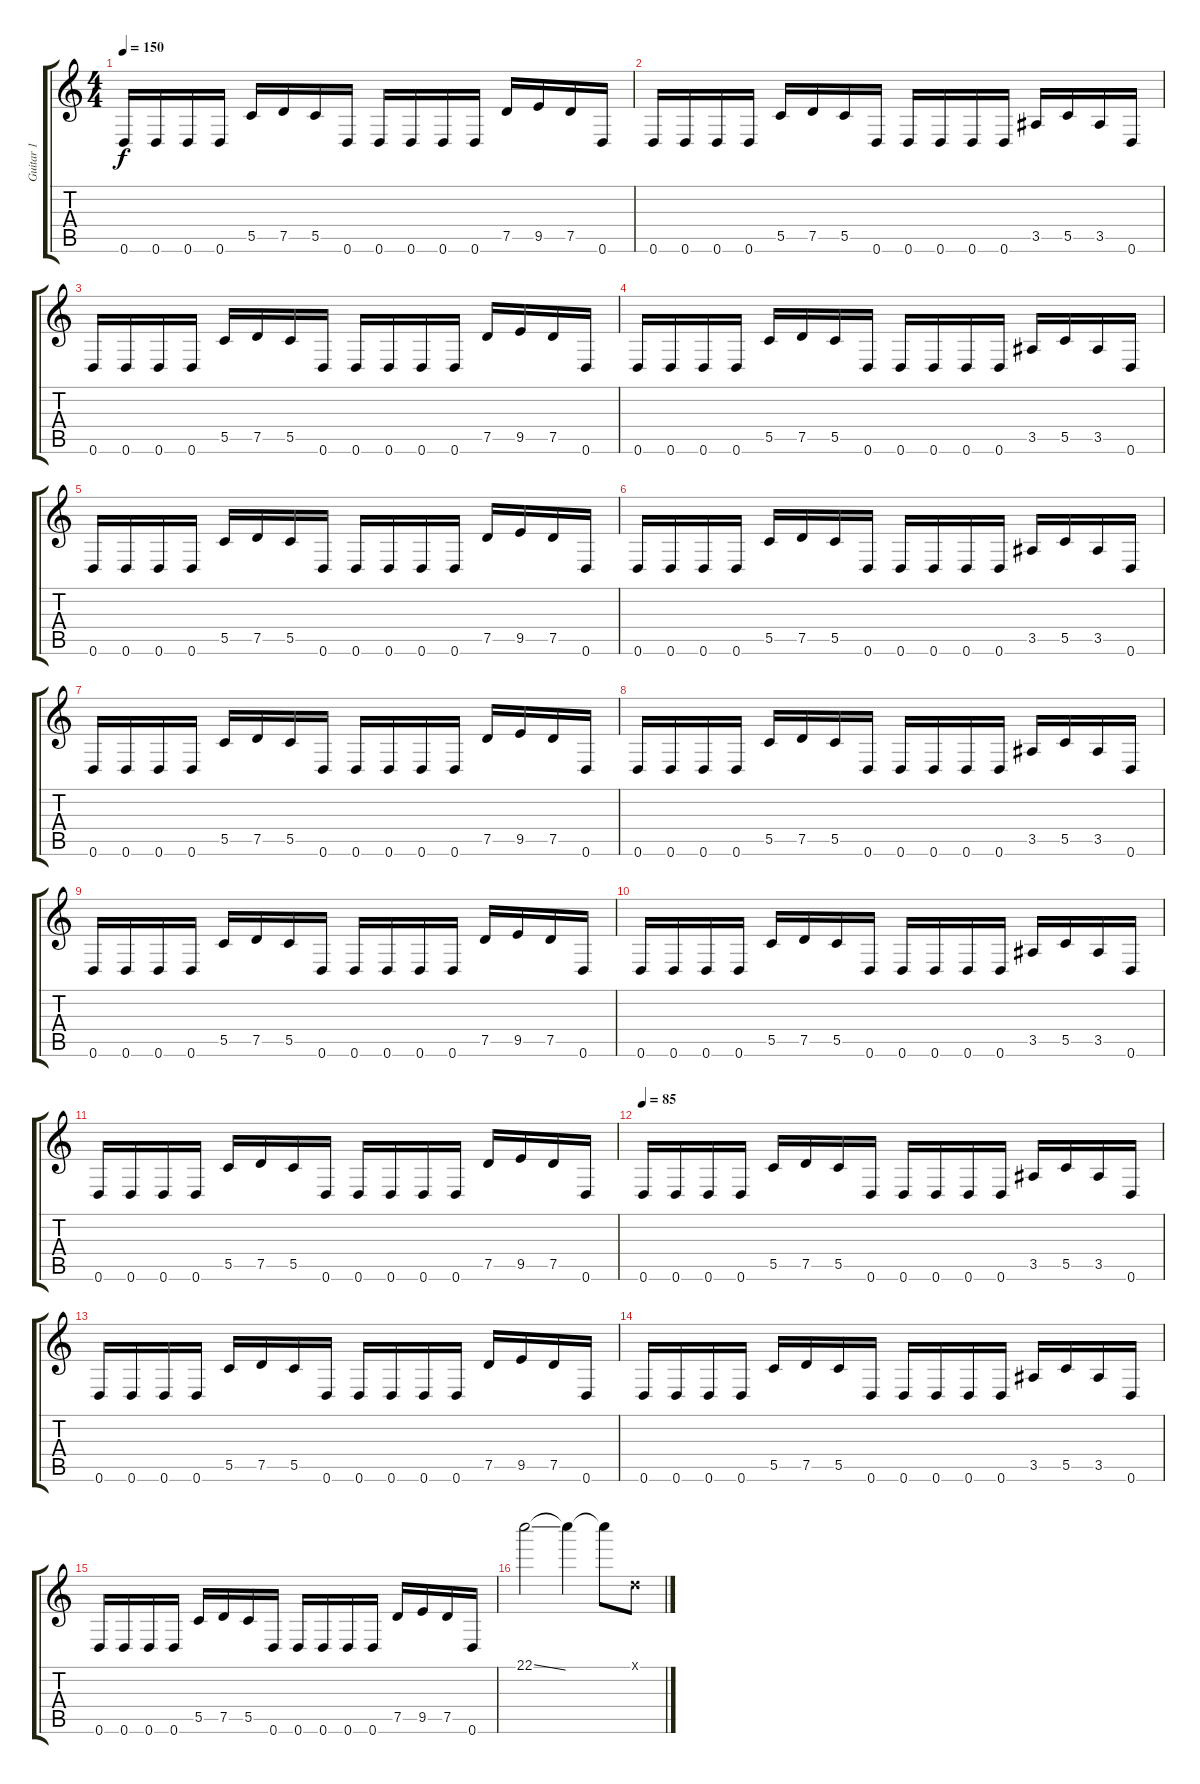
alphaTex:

\track ("Guitar 1" "Guitar 1") {instrument distortionguitar}
\staff {score tabs}
\tuning (D4 A3 F3 C3 G2 D2) {hide}
\ts (4 4)
\tempo 150
\clef g2
\ks c
0.6.16{dy f} 0.6.16 0.6.16 0.6.16 5.5.16 7.5.16 5.5.16 0.6.16 0.6.16 0.6.16 0.6.16 0.6.16 7.5.16 9.5.16 7.5.16 0.6.16 |
0.6.16 0.6.16 0.6.16 0.6.16 5.5.16 7.5.16 5.5.16 0.6.16 0.6.16 0.6.16 0.6.16 0.6.16 3.5.16 5.5.16 3.5.16 0.6.16 |
0.6.16 0.6.16 0.6.16 0.6.16 5.5.16 7.5.16 5.5.16 0.6.16 0.6.16 0.6.16 0.6.16 0.6.16 7.5.16 9.5.16 7.5.16 0.6.16 |
0.6.16 0.6.16 0.6.16 0.6.16 5.5.16 7.5.16 5.5.16 0.6.16 0.6.16 0.6.16 0.6.16 0.6.16 3.5.16 5.5.16 3.5.16 0.6.16 |
0.6.16 0.6.16 0.6.16 0.6.16 5.5.16 7.5.16 5.5.16 0.6.16 0.6.16 0.6.16 0.6.16 0.6.16 7.5.16 9.5.16 7.5.16 0.6.16 |
0.6.16 0.6.16 0.6.16 0.6.16 5.5.16 7.5.16 5.5.16 0.6.16 0.6.16 0.6.16 0.6.16 0.6.16 3.5.16 5.5.16 3.5.16 0.6.16 |
0.6.16 0.6.16 0.6.16 0.6.16 5.5.16 7.5.16 5.5.16 0.6.16 0.6.16 0.6.16 0.6.16 0.6.16 7.5.16 9.5.16 7.5.16 0.6.16 |
0.6.16 0.6.16 0.6.16 0.6.16 5.5.16 7.5.16 5.5.16 0.6.16 0.6.16 0.6.16 0.6.16 0.6.16 3.5.16 5.5.16 3.5.16 0.6.16 |
0.6.16 0.6.16 0.6.16 0.6.16 5.5.16 7.5.16 5.5.16 0.6.16 0.6.16 0.6.16 0.6.16 0.6.16 7.5.16 9.5.16 7.5.16 0.6.16 |
0.6.16 0.6.16 0.6.16 0.6.16 5.5.16 7.5.16 5.5.16 0.6.16 0.6.16 0.6.16 0.6.16 0.6.16 3.5.16 5.5.16 3.5.16 0.6.16 |
0.6.16 0.6.16 0.6.16 0.6.16 5.5.16 7.5.16 5.5.16 0.6.16 0.6.16 0.6.16 0.6.16 0.6.16 7.5.16 9.5.16 7.5.16 0.6.16 |
\tempo 85
0.6.16 0.6.16 0.6.16 0.6.16 5.5.16 7.5.16 5.5.16 0.6.16 0.6.16 0.6.16 0.6.16 0.6.16 3.5.16 5.5.16 3.5.16 0.6.16 |
0.6.16 0.6.16 0.6.16 0.6.16 5.5.16 7.5.16 5.5.16 0.6.16 0.6.16 0.6.16 0.6.16 0.6.16 7.5.16 9.5.16 7.5.16 0.6.16 |
0.6.16 0.6.16 0.6.16 0.6.16 5.5.16 7.5.16 5.5.16 0.6.16 0.6.16 0.6.16 0.6.16 0.6.16 3.5.16 5.5.16 3.5.16 0.6.16 |
0.6.16 0.6.16 0.6.16 0.6.16 5.5.16 7.5.16 5.5.16 0.6.16 0.6.16 0.6.16 0.6.16 0.6.16 7.5.16 9.5.16 7.5.16 0.6.16 |
22.1{ss}.2 22.1{t}.4 22.1{t}.8 0.1{x}.8
